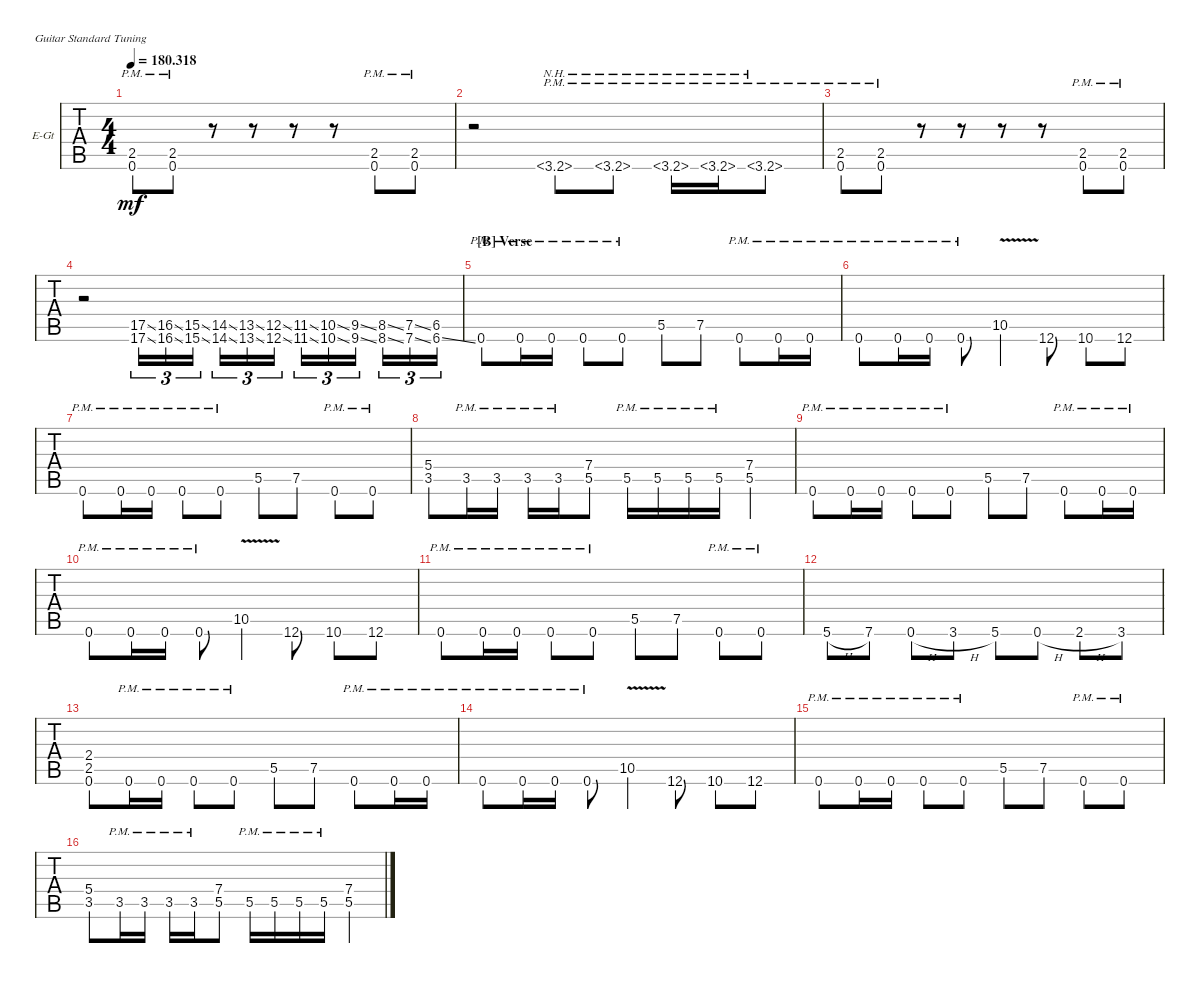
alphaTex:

\defaultSystemsLayout 4
\bracketExtendMode groupsimilarinstruments
\multiBarRest
\firstSystemTrackNameOrientation horizontal
\otherSystemsTrackNameOrientation horizontal
\track ("Matthew" "E-Gt") {instrument distortionguitar}
\staff {tabs}
\tuning (E4 B3 G3 D3 A2 E2)
\ts (4 4)
\tempo
180.318
\accidentals auto
\clef g2
\ottava regular
\simile none
\ks c
(0.6{pm} 2.5{pm}).8{dy mf} (0.6{pm} 2.5{pm}).8 r.8 r.8 r.8 r.8 (0.6{pm} 2.5{pm}).8 (0.6{pm} 2.5{pm}).8 |
r.2 3.6{nh pm}.8 3.6{nh pm}.8 3.6{nh pm}.16 3.6{nh pm}.16 3.6{nh pm}.8 |
(0.6{pm} 2.5{pm}).8 (0.6{pm} 2.5{pm}).8 r.8 r.8 r.8 r.8 (0.6{pm} 2.5{pm}).8 (0.6{pm} 2.5{pm}).8 |
r.2 (17.6{ss} 17.5{ss}).16{tu (3 2)} (16.6{ss} 16.5{ss}).16{tu (3 2)} (15.6{ss} 15.5{ss}).16{tu (3 2)} (14.6{ss} 14.5{ss}).16{tu (3 2)} (13.6{ss} 13.5{ss}).16{tu (3 2)} (12.6{ss} 12.5{ss}).16{tu (3 2)} (11.6{ss} 11.5{ss}).16{tu (3 2)} (10.6{ss} 10.5{ss}).16{tu (3 2)} (9.6{ss} 9.5{ss}).16{tu (3 2)} (8.6{ss} 8.5{ss}).16{tu (3 2)} (7.6{ss} 7.5{ss}).16{tu (3 2)} (6.6{ss} 6.5).16{tu (3 2)} |
\section ("B" "Verse")
0.6{pm}.8 0.6{pm}.16 0.6{pm}.16 0.6{pm}.8 0.6{pm}.8 5.5.8 7.5.8 0.6{pm}.8 0.6{pm}.16 0.6{pm}.16 |
0.6{pm}.8 0.6{pm}.16 0.6{pm}.16 0.6{pm}.8 10.5{v}.4 12.6.8 10.6.8 12.6.8 |
0.6{pm}.8 0.6{pm}.16 0.6{pm}.16 0.6{pm}.8 0.6{pm}.8 5.5.8 7.5.8 0.6{pm}.8 0.6{pm}.8 |
(3.5 5.4).8 3.5{pm}.16 3.5{pm}.16 3.5{pm}.16 3.5{pm}.16 (5.5 7.4).8 5.5{pm}.16 5.5{pm}.16 5.5{pm}.16 5.5{pm}.16 (5.5 7.4).4 |
0.6{pm}.8 0.6{pm}.16 0.6{pm}.16 0.6{pm}.8 0.6{pm}.8 5.5.8 7.5.8 0.6{pm}.8 0.6{pm}.16 0.6{pm}.16 |
0.6{pm}.8 0.6{pm}.16 0.6{pm}.16 0.6{pm}.8 10.5{v}.4 12.6.8 10.6.8 12.6.8 |
0.6{pm}.8 0.6{pm}.16 0.6{pm}.16 0.6{pm}.8 0.6{pm}.8 5.5.8 7.5.8 0.6{pm}.8 0.6{pm}.8 |
5.6{h}.8 7.6.8 0.6{h}.8 3.6{h}.8 5.6.8 0.6{h}.8 2.6{h}.8 3.6.8 |
(0.6 2.5 2.4).8 0.6{pm}.16 0.6{pm}.16 0.6{pm}.8 0.6{pm}.8 5.5.8 7.5.8 0.6{pm}.8 0.6{pm}.16 0.6{pm}.16 |
0.6{pm}.8 0.6{pm}.16 0.6{pm}.16 0.6{pm}.8 10.5{v}.4 12.6.8 10.6.8 12.6.8 |
0.6{pm}.8 0.6{pm}.16 0.6{pm}.16 0.6{pm}.8 0.6{pm}.8 5.5.8 7.5.8 0.6{pm}.8 0.6{pm}.8 |
(3.5 5.4).8 3.5{pm}.16 3.5{pm}.16 3.5{pm}.16 3.5{pm}.16 (5.5 7.4).8 5.5{pm}.16 5.5{pm}.16 5.5{pm}.16 5.5{pm}.16 (5.5 7.4).4
